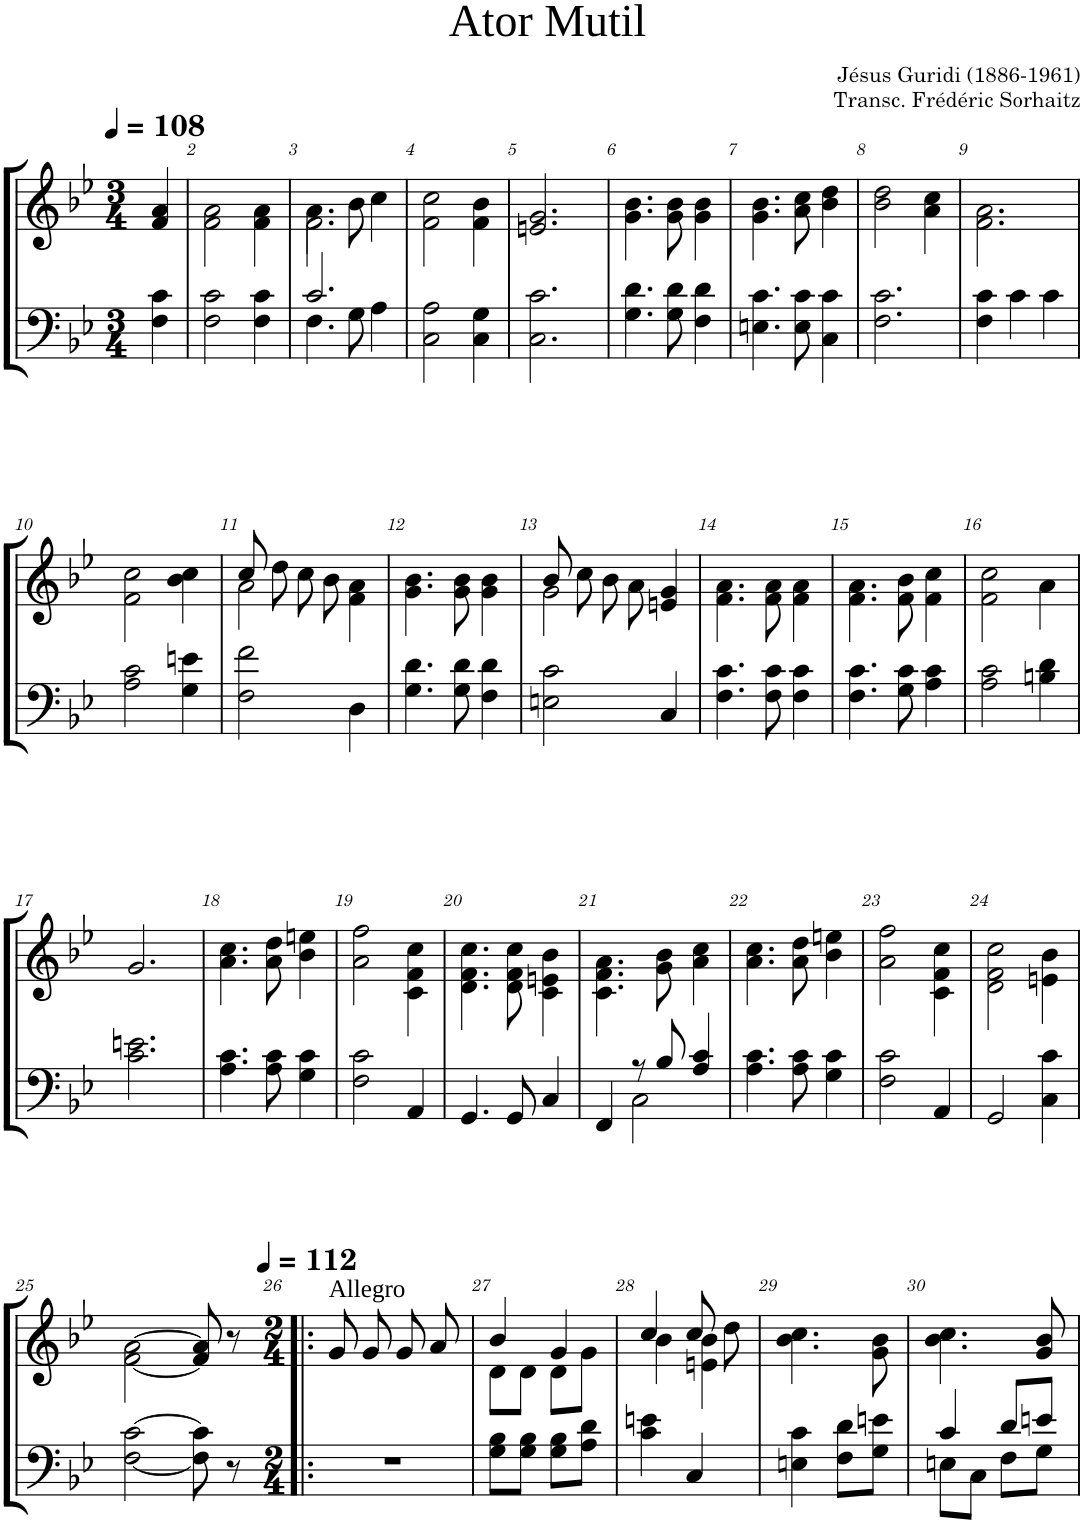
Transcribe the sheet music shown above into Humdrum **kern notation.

**kern	**kern
*part1	*part1
*staff2	*staff1
*I"Piano	*
*I'Pia.	*
*clefF4	*clefG2
*k[b-e-]	*k[b-e-]
*M3/4	*M3/4
*MM108	*MM108
=1	=1
4F\ 4c\	4f/ 4a/
=2	=2
2F\ 2c\	2f\ 2a\
4F\ 4c\	4f\ 4a\
=3	=3
*^	*^
2.c/	4.F\	4.a\	2.f\
.	8G\	8b-\	.
.	4A\	4cc\	.
*v	*v	*	*
*	*v	*v
=4	=4
2C\ 2A\	2f\ 2cc\
4C\ 4G\	4f\ 4b-\
=5	=5
2.C\ 2.c\	2.en/ 2.g/
=6	=6
4.G\ 4.d\	4.g\ 4.b-\
8G\ 8d\	8g\ 8b-\
4F\ 4d\	4g\ 4b-\
=7	=7
4.En\ 4.c\	4.g\ 4.b-\
8E\ 8c\	8a\ 8cc\
4C\ 4c\	4b-\ 4dd\
=8	=8
2.F\ 2.c\	2b-\ 2dd\
.	4a\ 4cc\
=9	=9
4F\ 4c\	2.f\ 2.a\
4c\	.
4c\	.
!!LO:LB:g=z
=10	=10
2A\ 2c\	2f\ 2cc\
4G\ 4en\	4b-\ 4cc\
=11	=11
*	*^
2F\ 2f\	8cc/	2a\
.	8dd\	.
.	8cc\	.
.	8b-\	.
4D\	4f\ 4a\	4ryy
*	*v	*v
=12	=12
4.G\ 4.d\	4.g\ 4.b-\
8G\ 8d\	8g\ 8b-\
4F\ 4d\	4g\ 4b-\
=13	=13
*	*^
2En\ 2c\	8b-/	2g\
.	8cc\	.
.	8b-\	.
.	8a\	.
4C/	4en/ 4g/	4ryy
*	*v	*v
=14	=14
4.F\ 4.c\	4.f\ 4.a\
8F\ 8c\	8f\ 8a\
4F\ 4c\	4f\ 4a\
=15	=15
4.F\ 4.c\	4.f\ 4.a\
8G\ 8c\	8f\ 8b-\
4A\ 4c\	4f\ 4cc\
=16	=16
2A\ 2c\	2f\ 2cc\
4Bn\ 4d\	4a\
!!LO:LB:g=z
=17	=17
2.c\ 2.en\	2.g/
=18	=18
4.A\ 4.c\	4.a\ 4.cc\
8A\ 8c\	8a\ 8dd\
4G\ 4c\	4b-\ 4een\
=19	=19
2F\ 2c\	2a\ 2ff\
4AA/	4c\ 4f\ 4cc\
=20	=20
4.GG/	4.d\ 4.f\ 4.cc\
8GG/	8d\ 8f\ 8cc\
4C/	4c\ 4en\ 4b-\
=21	=21
*^	*
4FF/	4ryy	4.c\ 4.f\ 4.a\
8r	2C\	.
8B-/	.	8g\ 8b-\
4A/ 4c/	.	4a\ 4cc\
*v	*v	*
=22	=22
4.A\ 4.c\	4.a\ 4.cc\
8A\ 8c\	8a\ 8dd\
4G\ 4c\	4b-\ 4een\
=23	=23
2F\ 2c\	2a\ 2ff\
4AA/	4c\ 4f\ 4cc\
=24	=24
2GG/	2d\ 2f\ 2cc\
4C\ 4c\	4en\ 4b-\
!!LO:LB:g=z
=25	=25
[2F\ [2c\	[2f\ [2a\
8F\] 8c\]	8f/] 8a/]
*	*MM112
8r	8r
=26!|:	=26!|:
*M2/4	*M2/4
!	!LO:TX:a:t=Allegro
2r	8g/
.	8g/
.	8g/
.	8a/
=27	=27
*	*^
8G\ 8B-\L	4b-/	8d\L
8G\ 8B-\J	.	8d\J
8G\ 8B-\L	4g/	8d\L
8A\ 8d\J	.	8g\J
=28	=28	=28
4c\ 4en\	4cc/	4b-\
4C/	8cc/	4en\ 4b-\
.	8dd\	.
*	*v	*v
=29	=29
4En\ 4c\	4.b-\ 4.cc\
8F\ 8d\L	.
8G\ 8en\J	8g\ 8b-\
=30	=30
*^	*
4c/	8En\L	4.b-\ 4.cc\
.	8C\J	.
8d/L	8F\L	.
8en/J	8G\J	8g/ 8b-/
*v	*v	*
=	=
*-	*-
